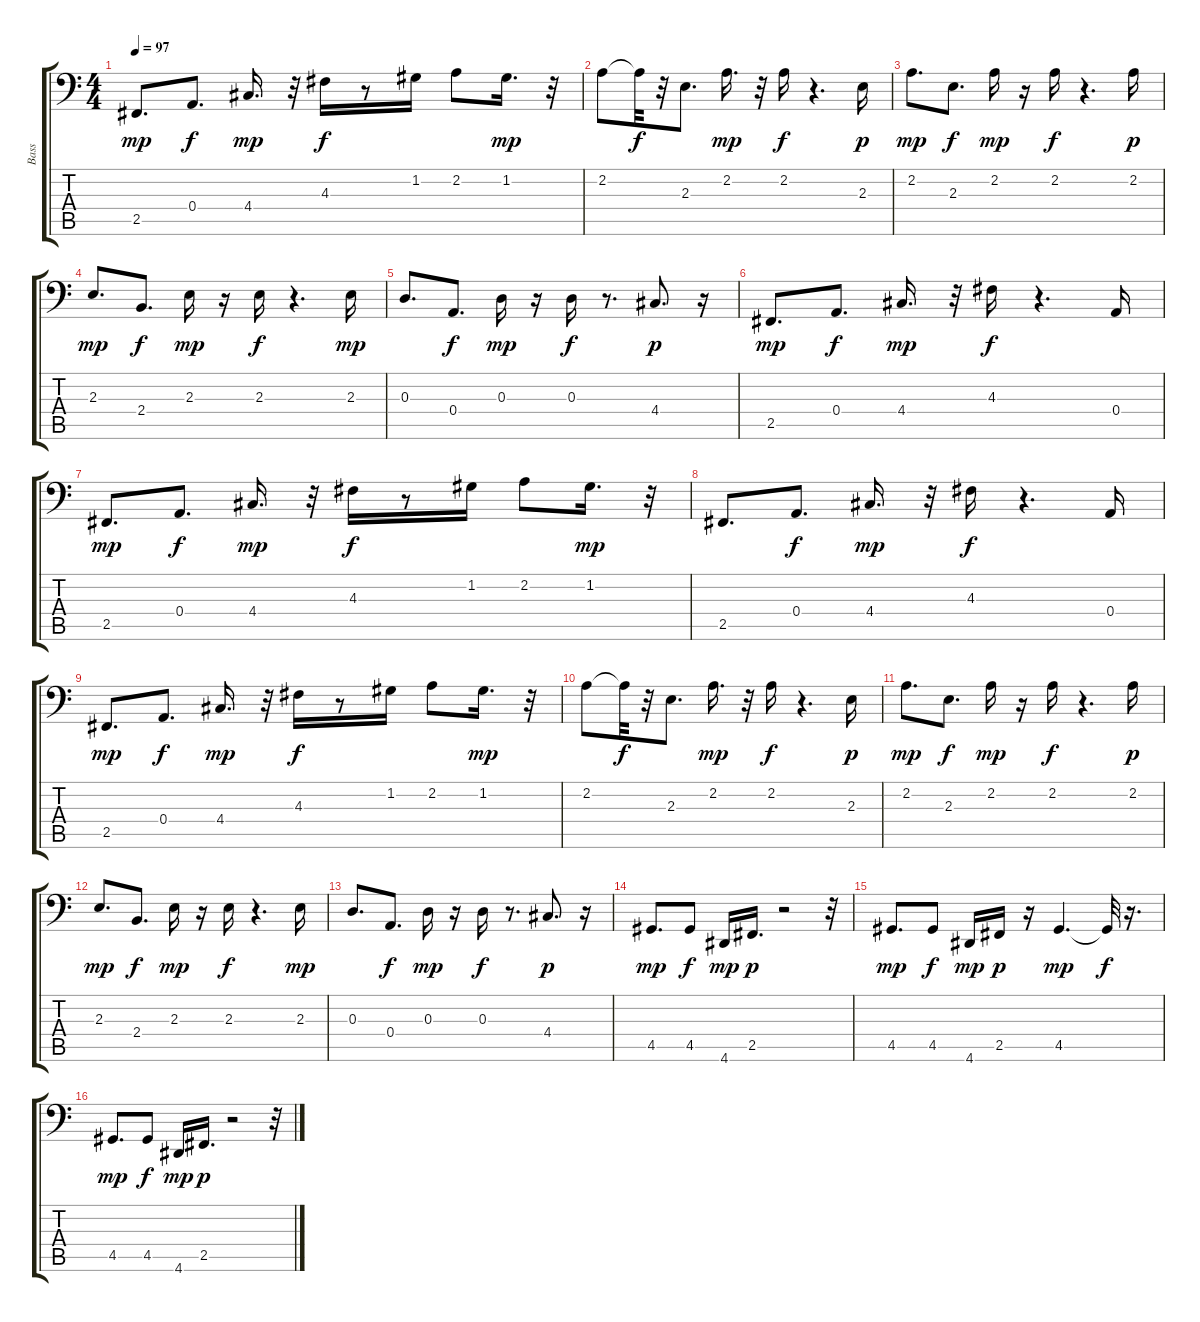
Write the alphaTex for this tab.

\track ("Bass" "Bass") {instrument slapbass1}
\staff {score tabs}
\tuning (C3 G2 D2 A1 E1 B0) {hide}
\ts (4 4)
\tempo 97
\clef f4
\ks c
2.5.8{d dy mp} 0.4.8{d dy f} 4.4.16{d dy mp} r.32 4.3.16{dy f} r.8 1.2.16 2.2.8 1.2.16{d dy mp} r.32 |
2.2.8 2.2{t}.32{dy f} r.32 2.3.8{d} 2.2.16{d dy mp} r.32 2.2.16{dy f} r.4{d} 2.3.16{dy p} |
2.2.8{d dy mp} 2.3.8{d dy f} 2.2.16{dy mp} r.16 2.2.16{dy f} r.4{d} 2.2.16{dy p} |
2.3.8{d dy mp} 2.4.8{d dy f} 2.3.16{dy mp} r.16 2.3.16{dy f} r.4{d} 2.3.16{dy mp} |
0.3.8{d} 0.4.8{d dy f} 0.3.16{dy mp} r.16 0.3.16{dy f} r.8{d} 4.4.8{d dy p} r.16 |
2.5.8{d dy mp} 0.4.8{d dy f} 4.4.16{d dy mp} r.32 4.3.16{dy f} r.4{d} 0.4.16 |
2.5.8{d dy mp} 0.4.8{d dy f} 4.4.16{d dy mp} r.32 4.3.16{dy f} r.8 1.2.16 2.2.8 1.2.16{d dy mp} r.32 |
2.5.8{d} 0.4.8{d dy f} 4.4.16{d dy mp} r.32 4.3.16{dy f} r.4{d} 0.4.16 |
2.5.8{d dy mp} 0.4.8{d dy f} 4.4.16{d dy mp} r.32 4.3.16{dy f} r.8 1.2.16 2.2.8 1.2.16{d dy mp} r.32 |
2.2.8 2.2{t}.32{dy f} r.32 2.3.8{d} 2.2.16{d dy mp} r.32 2.2.16{dy f} r.4{d} 2.3.16{dy p} |
2.2.8{d dy mp} 2.3.8{d dy f} 2.2.16{dy mp} r.16 2.2.16{dy f} r.4{d} 2.2.16{dy p} |
2.3.8{d dy mp} 2.4.8{d dy f} 2.3.16{dy mp} r.16 2.3.16{dy f} r.4{d} 2.3.16{dy mp} |
0.3.8{d} 0.4.8{d dy f} 0.3.16{dy mp} r.16 0.3.16{dy f} r.8{d} 4.4.8{d dy p} r.16 |
4.5.8{d dy mp} 4.5.8{dy f} 4.6.16{dy mp} 2.5.16{d dy p} r.2 r.32 |
4.5.8{d dy mp} 4.5.8{dy f} 4.6.16{dy mp} 2.5.16{dy p} r.16 4.5.4{d dy mp} 4.5{t}.32{dy f} r.16{d} |
4.5.8{d dy mp} 4.5.8{dy f} 4.6.16{dy mp} 2.5.16{d dy p} r.2 r.32
